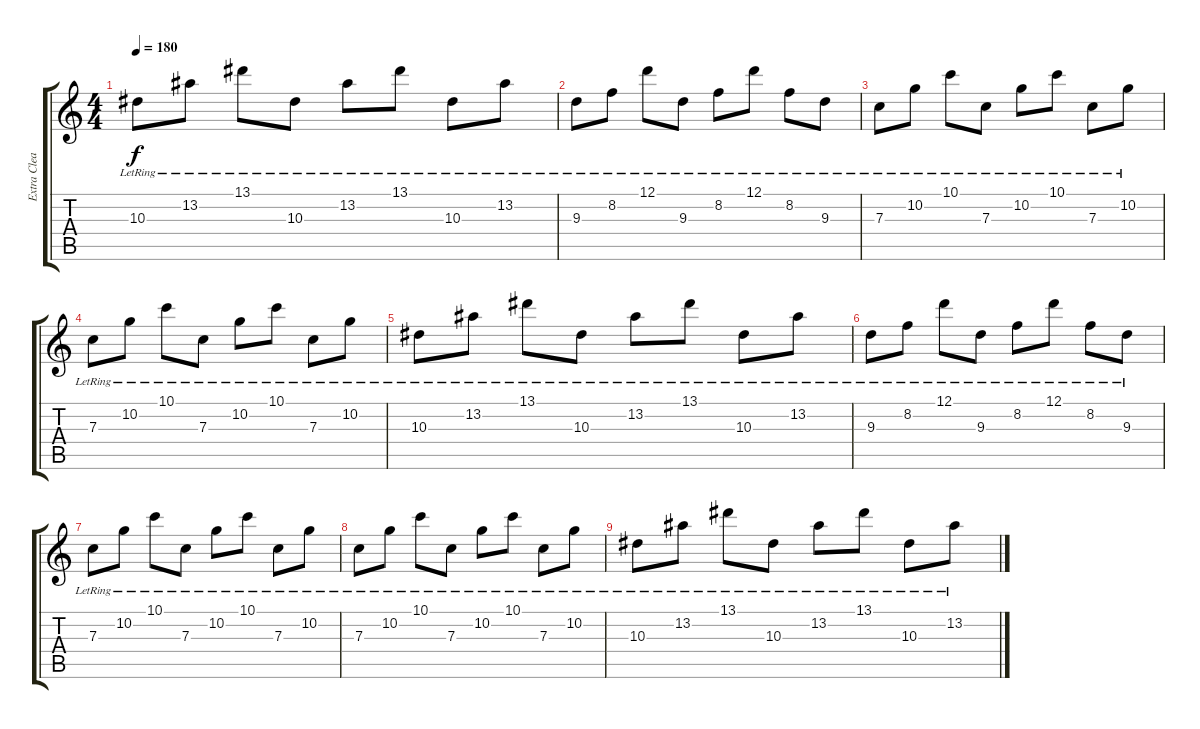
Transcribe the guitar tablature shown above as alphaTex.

\track ("Extra Clean Outro" "Extra Clea") {instrument electricguitarjazz}
\staff {score tabs}
\tuning (D4 A3 F3 C3 G2 C2) {hide}
\ts (4 4)
\tempo 180
\clef g2
\ks c
10.3{lr}.8{dy f} 13.2{lr}.8 13.1{lr}.8 10.3{lr}.8 13.2{lr}.8 13.1{lr}.8 10.3{lr}.8 13.2{lr}.8 |
9.3{lr}.8 8.2{lr}.8 12.1{lr}.8 9.3{lr}.8 8.2{lr}.8 12.1{lr}.8 8.2{lr}.8 9.3{lr}.8 |
7.3{lr}.8 10.2{lr}.8 10.1{lr}.8 7.3{lr}.8 10.2{lr}.8 10.1{lr}.8 7.3{lr}.8 10.2{lr}.8 |
7.3{lr}.8 10.2{lr}.8 10.1{lr}.8 7.3{lr}.8 10.2{lr}.8 10.1{lr}.8 7.3{lr}.8 10.2{lr}.8 |
10.3{lr}.8 13.2{lr}.8 13.1{lr}.8 10.3{lr}.8 13.2{lr}.8 13.1{lr}.8 10.3{lr}.8 13.2{lr}.8 |
9.3{lr}.8 8.2{lr}.8 12.1{lr}.8 9.3{lr}.8 8.2{lr}.8 12.1{lr}.8 8.2{lr}.8 9.3{lr}.8 |
7.3{lr}.8 10.2{lr}.8 10.1{lr}.8 7.3{lr}.8 10.2{lr}.8 10.1{lr}.8 7.3{lr}.8 10.2{lr}.8 |
7.3{lr}.8 10.2{lr}.8 10.1{lr}.8 7.3{lr}.8 10.2{lr}.8 10.1{lr}.8 7.3{lr}.8 10.2{lr}.8 |
10.3{lr}.8 13.2{lr}.8 13.1{lr}.8 10.3{lr}.8 13.2{lr}.8 13.1{lr}.8 10.3{lr}.8 13.2{lr}.8
